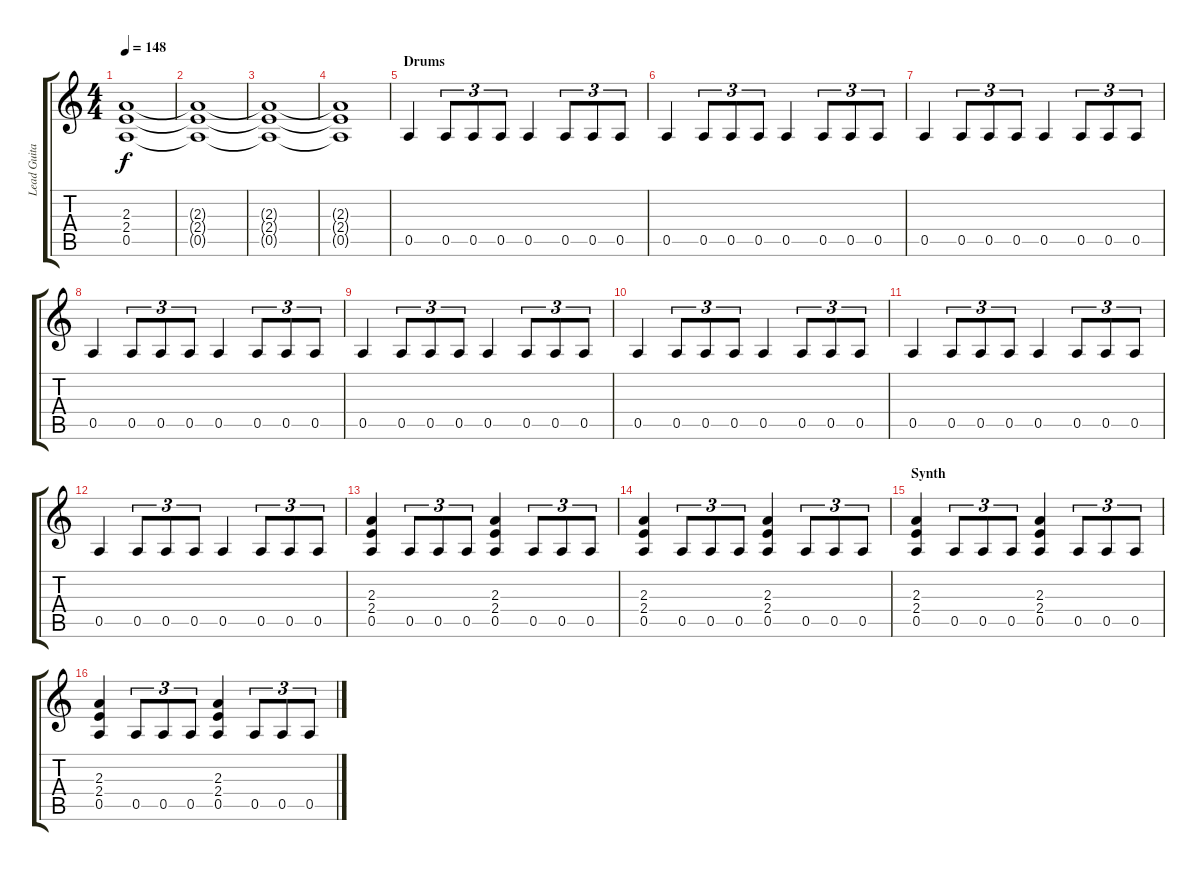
\track ("Lead Guitar" "Lead Guita") {instrument distortionguitar}
\staff {score tabs}
\tuning (E4 B3 G3 D3 A2 E2) {hide}
\ts (4 4)
\tempo 148
\clef g2
\ks c
(2.3 2.4 0.5).1{dy f} |
(2.3{t} 2.4{t} 0.5{t}).1 |
(2.3{t} 2.4{t} 0.5{t}).1 |
(2.3{t} 2.4{t} 0.5{t}).1 |
\section ("" "Drums")
0.5.4 0.5.8{tu (3 2)} 0.5.8{tu (3 2)} 0.5.8{tu (3 2)} 0.5.4 0.5.8{tu (3 2)} 0.5.8{tu (3 2)} 0.5.8{tu (3 2)} |
0.5.4 0.5.8{tu (3 2)} 0.5.8{tu (3 2)} 0.5.8{tu (3 2)} 0.5.4 0.5.8{tu (3 2)} 0.5.8{tu (3 2)} 0.5.8{tu (3 2)} |
0.5.4 0.5.8{tu (3 2)} 0.5.8{tu (3 2)} 0.5.8{tu (3 2)} 0.5.4 0.5.8{tu (3 2)} 0.5.8{tu (3 2)} 0.5.8{tu (3 2)} |
0.5.4 0.5.8{tu (3 2)} 0.5.8{tu (3 2)} 0.5.8{tu (3 2)} 0.5.4 0.5.8{tu (3 2)} 0.5.8{tu (3 2)} 0.5.8{tu (3 2)} |
0.5.4 0.5.8{tu (3 2)} 0.5.8{tu (3 2)} 0.5.8{tu (3 2)} 0.5.4 0.5.8{tu (3 2)} 0.5.8{tu (3 2)} 0.5.8{tu (3 2)} |
0.5.4 0.5.8{tu (3 2)} 0.5.8{tu (3 2)} 0.5.8{tu (3 2)} 0.5.4 0.5.8{tu (3 2)} 0.5.8{tu (3 2)} 0.5.8{tu (3 2)} |
0.5.4 0.5.8{tu (3 2)} 0.5.8{tu (3 2)} 0.5.8{tu (3 2)} 0.5.4 0.5.8{tu (3 2)} 0.5.8{tu (3 2)} 0.5.8{tu (3 2)} |
0.5.4 0.5.8{tu (3 2)} 0.5.8{tu (3 2)} 0.5.8{tu (3 2)} 0.5.4 0.5.8{tu (3 2)} 0.5.8{tu (3 2)} 0.5.8{tu (3 2)} |
(2.3 2.4 0.5).4 0.5.8{tu (3 2)} 0.5.8{tu (3 2)} 0.5.8{tu (3 2)} (2.3 2.4 0.5).4 0.5.8{tu (3 2)} 0.5.8{tu (3 2)} 0.5.8{tu (3 2)} |
(2.3 2.4 0.5).4 0.5.8{tu (3 2)} 0.5.8{tu (3 2)} 0.5.8{tu (3 2)} (2.3 2.4 0.5).4 0.5.8{tu (3 2)} 0.5.8{tu (3 2)} 0.5.8{tu (3 2)} |
\section ("" "Synth")
(2.3 2.4 0.5).4 0.5.8{tu (3 2)} 0.5.8{tu (3 2)} 0.5.8{tu (3 2)} (2.3 2.4 0.5).4 0.5.8{tu (3 2)} 0.5.8{tu (3 2)} 0.5.8{tu (3 2)} |
(2.3 2.4 0.5).4 0.5.8{tu (3 2)} 0.5.8{tu (3 2)} 0.5.8{tu (3 2)} (2.3 2.4 0.5).4 0.5.8{tu (3 2)} 0.5.8{tu (3 2)} 0.5.8{tu (3 2)}
